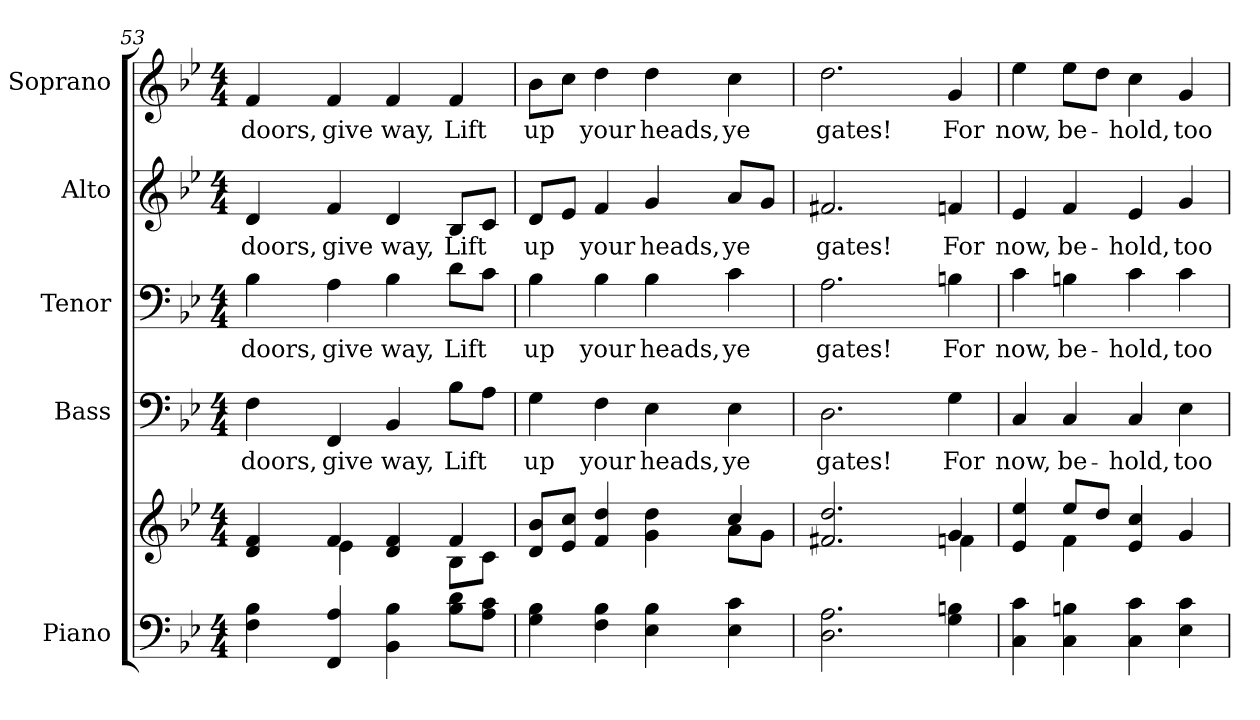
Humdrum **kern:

**kern	**kern	**kern	**text	**kern	**text	**kern	**text	**kern	**text
*part5	*part5	*part4	*part4	*part3	*part3	*part2	*part2	*part1	*part1
*staff6	*staff5	*staff4	*staff4	*staff3	*staff3	*staff2	*staff2	*staff1	*staff1
*I"Piano	*	*I"Bass	*	*I"Tenor	*	*I"Alto	*	*I"Soprano	*
*I'Pno.	*	*I'B.	*	*I'T.	*	*I'A.	*	*I'S.	*
!!LO:PB:g=z
*clefF4	*clefG2	*clefF4	*	*clefF4	*	*clefG2	*	*clefG2	*
*k[b-e-]	*k[b-e-]	*k[b-e-]	*	*k[b-e-]	*	*k[b-e-]	*	*k[b-e-]	*
*B-:	*B-:	*B-:	*	*B-:	*	*B-:	*	*B-:	*
*M4/4	*M4/4	*M4/4	*	*M4/4	*	*M4/4	*	*M4/4	*
=53	=53	=53	=53	=53	=53	=53	=53	=53	=53
*	*^	*	*	*	*	*	*	*	*
!	!	!	!	!LO:LY:b:color=#000000	!	!	!	!	!	!
!	!	!	!	!	!	!LO:LY:b:color=#000000	!	!	!	!
!	!	!	!	!	!	!	!	!LO:LY:b:color=#000000	!	!
!	!	!	!	!	!	!	!	!	!	!LO:LY:b:color=#000000
4Fi\ 4B-i	4di/ 4fi	4ryy	4Fi\	doors,	4B-i\	doors,	4di/	doors,	4fi/	doors,
!	!	!	!	!LO:LY:b:color=#000000	!	!	!	!	!	!
!	!	!	!	!	!	!LO:LY:b:color=#000000	!	!	!	!
!	!	!	!	!	!	!	!	!LO:LY:b:color=#000000	!	!
!	!	!	!	!	!	!	!	!	!	!LO:LY:b:color=#000000
4FFi/ 4Ai	4fi/	4e-i\	4FFi/	give	4Ai\	give	4fi/	give	4fi/	give
!	!	!	!	!LO:LY:b:color=#000000	!	!	!	!	!	!
!	!	!	!	!	!	!LO:LY:b:color=#000000	!	!	!	!
!	!	!	!	!	!	!	!	!LO:LY:b:color=#000000	!	!
!	!	!	!	!	!	!	!	!	!	!LO:LY:b:color=#000000
4BB-i\ 4B-i	4di/ 4fi	4ryy	4BB-i/	way,	4B-i\	way,	4di/	way,	4fi/	way,
!	!	!	!	!LO:LY:b:color=#000000	!	!	!	!	!	!
!	!	!	!	!	!	!LO:LY:b:color=#000000	!	!	!	!
!	!	!	!	!	!	!	!	!LO:LY:b:color=#000000	!	!
!	!	!	!	!	!	!	!	!	!	!LO:LY:b:color=#000000
8B-i\ 8diL	4fi/	8B-i\L	8B-i\L	Lift	8di\L	Lift	8B-i/L	Lift	4fi/	Lift
8Ai\ 8ciJ	.	8ci\J	8Ai\J	.	8ci\J	.	8ci/J	.	.	.
=54	=54	=54	=54	=54	=54	=54	=54	=54	=54	=54
!	!	!	!	!LO:LY:b:color=#000000	!	!	!	!	!	!
!	!	!	!	!	!	!LO:LY:b:color=#000000	!	!	!	!
!	!	!	!	!	!	!	!	!LO:LY:b:color=#000000	!	!
!	!	!	!	!	!	!	!	!	!	!LO:LY:b:color=#000000
4Gi\ 4B-i	8di/ 8b-iL	2ryy	4Gi\	up	4B-i\	up	8di/L	up	8b-i\L	up
.	8e-i/ 8cciJ	.	.	.	.	.	8e-i/J	.	8cci\J	.
!	!	!	!	!LO:LY:b:color=#000000	!	!	!	!	!	!
!	!	!	!	!	!	!LO:LY:b:color=#000000	!	!	!	!
!	!	!	!	!	!	!	!	!LO:LY:b:color=#000000	!	!
!	!	!	!	!	!	!	!	!	!	!LO:LY:b:color=#000000
4Fi\ 4B-i	4fi/ 4ddi	.	4Fi\	your	4B-i\	your	4fi/	your	4ddi\	your
!	!	!	!	!LO:LY:b:color=#000000	!	!	!	!	!	!
!	!	!	!	!	!	!LO:LY:b:color=#000000	!	!	!	!
!	!	!	!	!	!	!	!	!LO:LY:b:color=#000000	!	!
!	!	!	!	!	!	!	!	!	!	!LO:LY:b:color=#000000
4E-i\ 4B-i	4gi\ 4ddi	4ryy	4E-i\	heads,	4B-i\	heads,	4gi/	heads,	4ddi\	heads,
!	!	!	!	!LO:LY:b:color=#000000	!	!	!	!	!	!
!	!	!	!	!	!	!LO:LY:b:color=#000000	!	!	!	!
!	!	!	!	!	!	!	!	!LO:LY:b:color=#000000	!	!
!	!	!	!	!	!	!	!	!	!	!LO:LY:b:color=#000000
4E-i\ 4ci	4cci/	8ai\L	4E-i\	ye	4ci\	ye	8ai/L	ye	4cci\	ye
.	.	8gi\J	.	.	.	.	8gi/J	.	.	.
=55	=55	=55	=55	=55	=55	=55	=55	=55	=55	=55
!	!	!	!	!LO:LY:b:color=#000000	!	!	!	!	!	!
!	!	!	!	!	!	!LO:LY:b:color=#000000	!	!	!	!
!	!	!	!	!	!	!	!	!LO:LY:b:color=#000000	!	!
!	!	!	!	!	!	!	!	!	!	!LO:LY:b:color=#000000
2.Di\ 2.Ai	2.f#Xi/ 2.ddi	2ryy	2.Di\	gates!	2.Ai\	gates!	2.f#Xi/	gates!	2.ddi\	gates!
.	.	4ryy	.	.	.	.	.	.	.	.
!	!	!	!	!LO:LY:b:color=#000000	!	!	!	!	!	!
!	!	!	!	!	!	!LO:LY:b:color=#000000	!	!	!	!
!	!	!	!	!	!	!	!	!LO:LY:b:color=#000000	!	!
!	!	!	!	!	!	!	!	!	!	!LO:LY:b:color=#000000
4Gi\ 4Bni	4gi/	4fni\	4Gi\	For	4Bni\	For	4fni/	For	4gi/	For
!!LO:PB:g=z
=56	=56	=56	=56	=56	=56	=56	=56	=56	=56	=56
!	!	!	!	!LO:LY:b:color=#000000	!	!	!	!	!	!
!	!	!	!	!	!	!LO:LY:b:color=#000000	!	!	!	!
!	!	!	!	!	!	!	!	!LO:LY:b:color=#000000	!	!
!	!	!	!	!	!	!	!	!	!	!LO:LY:b:color=#000000
4Ci\ 4ci	4e-i/ 4ee-i	4ryy	4Ci/	now,	4ci\	now,	4e-i/	now,	4ee-i\	now,
!	!	!	!	!LO:LY:b:color=#000000	!	!	!	!	!	!
!	!	!	!	!	!	!LO:LY:b:color=#000000	!	!	!	!
!	!	!	!	!	!	!	!	!LO:LY:b:color=#000000	!	!
!	!	!	!	!	!	!	!	!	!	!LO:LY:b:color=#000000
4Ci\ 4Bni	8ee-i/L	4fi\	4Ci/	be-	4Bni\	be-	4fi/	be-	8ee-i\L	be-
.	8ddi/J	.	.	.	.	.	.	.	8ddi\J	.
!	!	!	!	!LO:LY:b:color=#000000	!	!	!	!	!	!
!	!	!	!	!	!	!LO:LY:b:color=#000000	!	!	!	!
!	!	!	!	!	!	!	!	!LO:LY:b:color=#000000	!	!
!	!	!	!	!	!	!	!	!	!	!LO:LY:b:color=#000000
4Ci\ 4ci	4e-i/ 4cci	2ryy	4Ci/	-hold,	4ci\	-hold,	4e-i/	-hold,	4cci\	-hold,
!	!	!	!	!LO:LY:b:color=#000000	!	!	!	!	!	!
!	!	!	!	!	!	!LO:LY:b:color=#000000	!	!	!	!
!	!	!	!	!	!	!	!	!LO:LY:b:color=#000000	!	!
!	!	!	!	!	!	!	!	!	!	!LO:LY:b:color=#000000
4E-i\ 4ci	4gi/	.	4E-i\	too	4ci\	too	4gi/	too	4gi/	too
*	*v	*v	*	*	*	*	*	*	*	*
=	=	=	=	=	=	=	=	=	=
*-	*-	*-	*-	*-	*-	*-	*-	*-	*-
